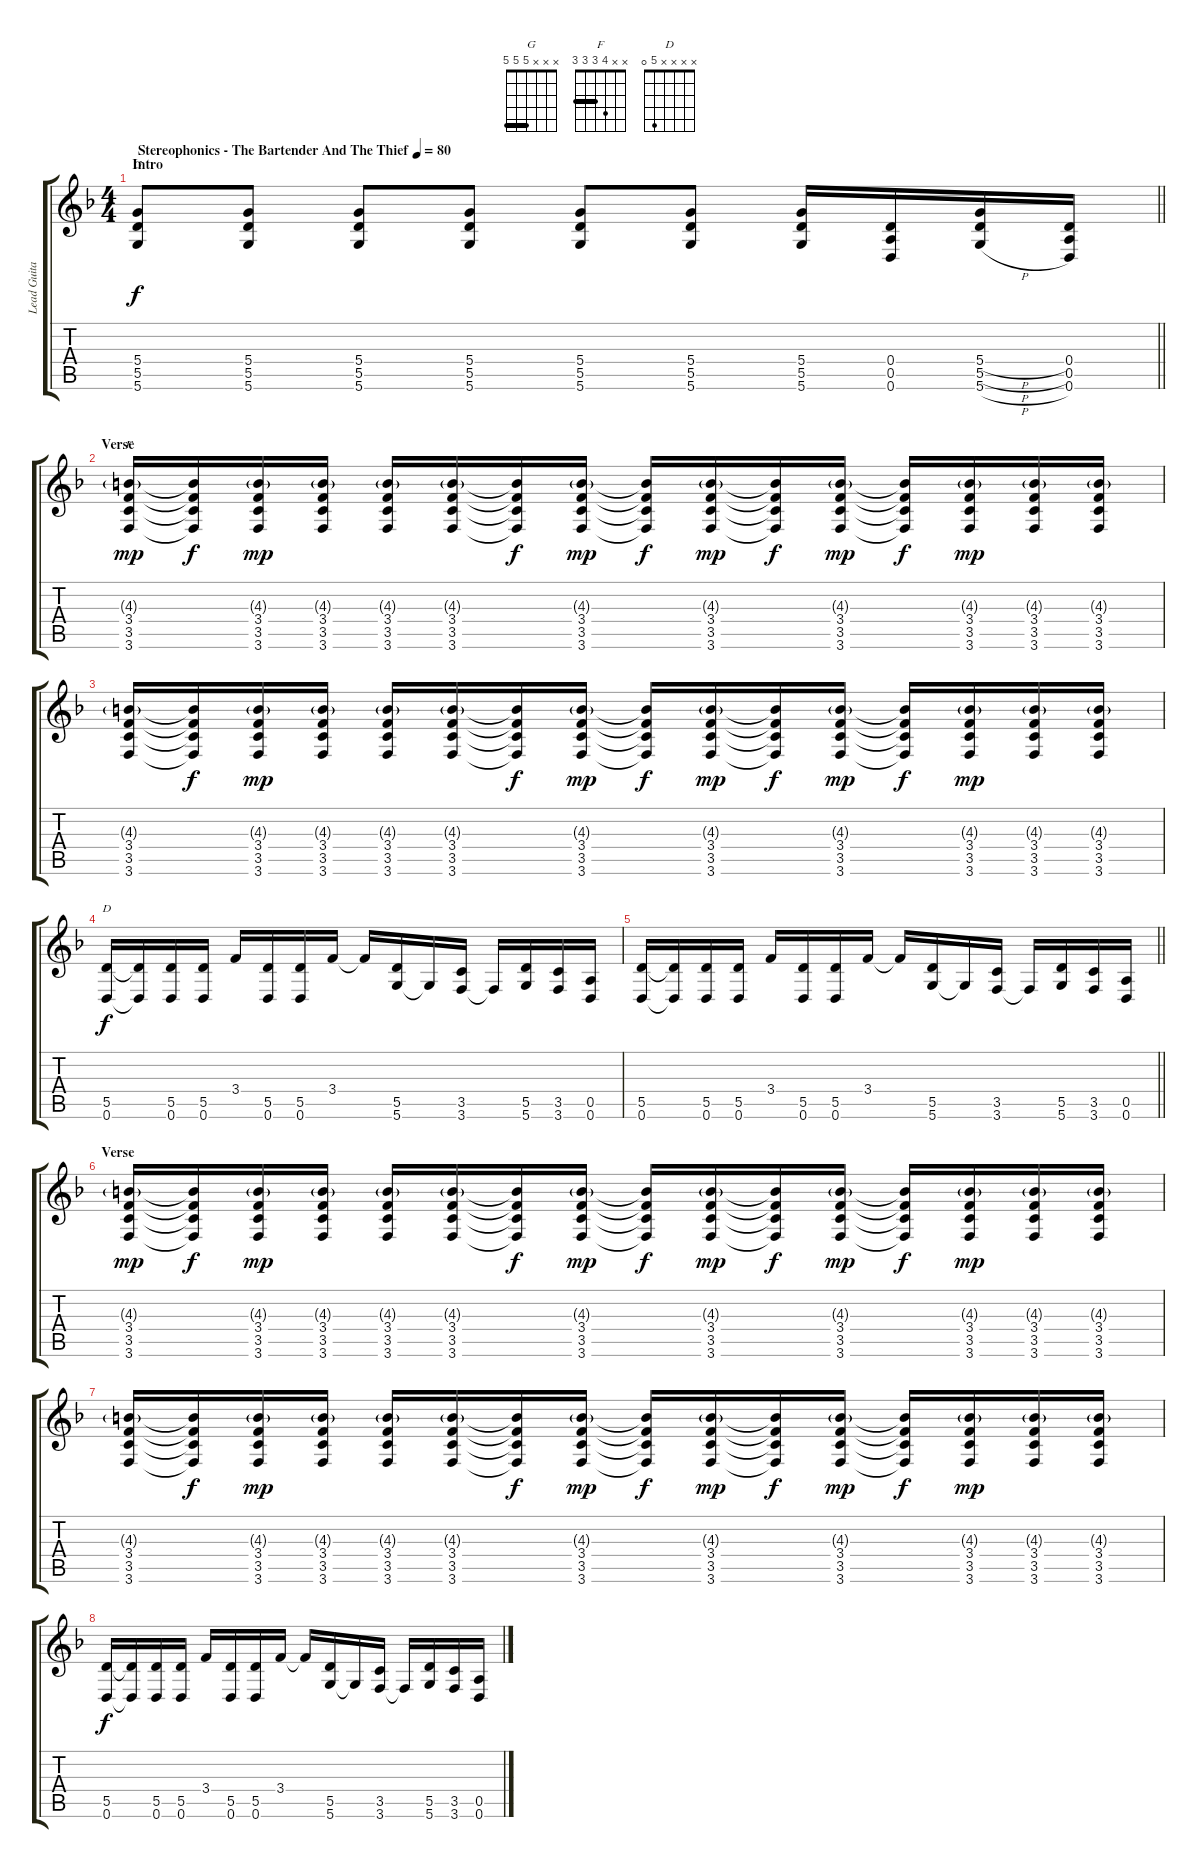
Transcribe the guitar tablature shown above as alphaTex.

\track ("Lead Guitar" "Lead Guita") {instrument distortionguitar}
\staff {score tabs}
\tuning (E4 B3 G3 D3 A2 D2) {hide}
\chord ("G" x x x 5 5 5) {barre 5}
\chord ("F" x x 4 3 3 3) {barre 3}
\chord ("D" x x x x 5 0)
\ts (4 4)
\section ("" "Intro")
\tempo (80 "Stereophonics - The Bartender And The Thief")
\clef g2
\barLineRight lightlight
\ks f
(5.4 5.5 5.6).8{ch "G" dy f instrument distortionguitar} (5.4 5.5 5.6).8 (5.4 5.5 5.6).8 (5.4 5.5 5.6).8 (5.4 5.5 5.6).8 (5.4 5.5 5.6).8 (5.4 5.5 5.6).16 (0.4 0.5 0.6).16 (5.4{h} 5.5{h} 5.6{h}).16 (0.4 0.5 0.6).16 |
\section ("" "Verse")
(4.3{g} 3.4 3.5 3.6).16{ch "F" dy mp} (4.3{t} 3.4{t} 3.5{t} 3.6{t}).16{dy f} (4.3{g} 3.4 3.5 3.6).16{dy mp} (4.3{g} 3.4 3.5 3.6).16 (4.3{g} 3.4 3.5 3.6).16 (4.3{g} 3.4 3.5 3.6).16 (4.3{t} 3.4{t} 3.5{t} 3.6{t}).16{dy f} (4.3{g} 3.4 3.5 3.6).16{dy mp} (4.3{t} 3.4{t} 3.5{t} 3.6{t}).16{dy f} (4.3{g} 3.4 3.5 3.6).16{dy mp} (4.3{t} 3.4{t} 3.5{t} 3.6{t}).16{dy f} (4.3{g} 3.4 3.5 3.6).16{dy mp} (4.3{t} 3.4{t} 3.5{t} 3.6{t}).16{dy f} (4.3{g} 3.4 3.5 3.6).16{dy mp} (4.3{g} 3.4 3.5 3.6).16 (4.3{g} 3.4 3.5 3.6).16 |
(4.3{g} 3.4 3.5 3.6).16 (4.3{t} 3.4{t} 3.5{t} 3.6{t}).16{dy f} (4.3{g} 3.4 3.5 3.6).16{dy mp} (4.3{g} 3.4 3.5 3.6).16 (4.3{g} 3.4 3.5 3.6).16 (4.3{g} 3.4 3.5 3.6).16 (4.3{t} 3.4{t} 3.5{t} 3.6{t}).16{dy f} (4.3{g} 3.4 3.5 3.6).16{dy mp} (4.3{t} 3.4{t} 3.5{t} 3.6{t}).16{dy f} (4.3{g} 3.4 3.5 3.6).16{dy mp} (4.3{t} 3.4{t} 3.5{t} 3.6{t}).16{dy f} (4.3{g} 3.4 3.5 3.6).16{dy mp} (4.3{t} 3.4{t} 3.5{t} 3.6{t}).16{dy f} (4.3{g} 3.4 3.5 3.6).16{dy mp} (4.3{g} 3.4 3.5 3.6).16 (4.3{g} 3.4 3.5 3.6).16 |
(5.5 0.6).16{ch "D" dy f} (5.5{t} 0.6{t}).16 (5.5 0.6).16 (5.5 0.6).16 3.4.16 (5.5 0.6).16 (5.5 0.6).16 3.4.16 3.4{t}.16 (5.5 5.6).16 5.6{t}.16 (3.5 3.6).16 3.6{t}.16 (5.5 5.6).16 (3.5 3.6).16 (0.5 0.6).16 |
\barLineRight lightlight
(5.5 0.6).16 (5.5{t} 0.6{t}).16 (5.5 0.6).16 (5.5 0.6).16 3.4.16 (5.5 0.6).16 (5.5 0.6).16 3.4.16 3.4{t}.16 (5.5 5.6).16 5.6{t}.16 (3.5 3.6).16 3.6{t}.16 (5.5 5.6).16 (3.5 3.6).16 (0.5 0.6).16 |
\section ("" "Verse")
(4.3{g} 3.4 3.5 3.6).16{dy mp} (4.3{t} 3.4{t} 3.5{t} 3.6{t}).16{dy f} (4.3{g} 3.4 3.5 3.6).16{dy mp} (4.3{g} 3.4 3.5 3.6).16 (4.3{g} 3.4 3.5 3.6).16 (4.3{g} 3.4 3.5 3.6).16 (4.3{t} 3.4{t} 3.5{t} 3.6{t}).16{dy f} (4.3{g} 3.4 3.5 3.6).16{dy mp} (4.3{t} 3.4{t} 3.5{t} 3.6{t}).16{dy f} (4.3{g} 3.4 3.5 3.6).16{dy mp} (4.3{t} 3.4{t} 3.5{t} 3.6{t}).16{dy f} (4.3{g} 3.4 3.5 3.6).16{dy mp} (4.3{t} 3.4{t} 3.5{t} 3.6{t}).16{dy f} (4.3{g} 3.4 3.5 3.6).16{dy mp} (4.3{g} 3.4 3.5 3.6).16 (4.3{g} 3.4 3.5 3.6).16 |
(4.3{g} 3.4 3.5 3.6).16 (4.3{t} 3.4{t} 3.5{t} 3.6{t}).16{dy f} (4.3{g} 3.4 3.5 3.6).16{dy mp} (4.3{g} 3.4 3.5 3.6).16 (4.3{g} 3.4 3.5 3.6).16 (4.3{g} 3.4 3.5 3.6).16 (4.3{t} 3.4{t} 3.5{t} 3.6{t}).16{dy f} (4.3{g} 3.4 3.5 3.6).16{dy mp} (4.3{t} 3.4{t} 3.5{t} 3.6{t}).16{dy f} (4.3{g} 3.4 3.5 3.6).16{dy mp} (4.3{t} 3.4{t} 3.5{t} 3.6{t}).16{dy f} (4.3{g} 3.4 3.5 3.6).16{dy mp} (4.3{t} 3.4{t} 3.5{t} 3.6{t}).16{dy f} (4.3{g} 3.4 3.5 3.6).16{dy mp} (4.3{g} 3.4 3.5 3.6).16 (4.3{g} 3.4 3.5 3.6).16 |
(5.5 0.6).16{dy f} (5.5{t} 0.6{t}).16 (5.5 0.6).16 (5.5 0.6).16 3.4.16 (5.5 0.6).16 (5.5 0.6).16 3.4.16 3.4{t}.16 (5.5 5.6).16 5.6{t}.16 (3.5 3.6).16 3.6{t}.16 (5.5 5.6).16 (3.5 3.6).16 (0.5 0.6).16
